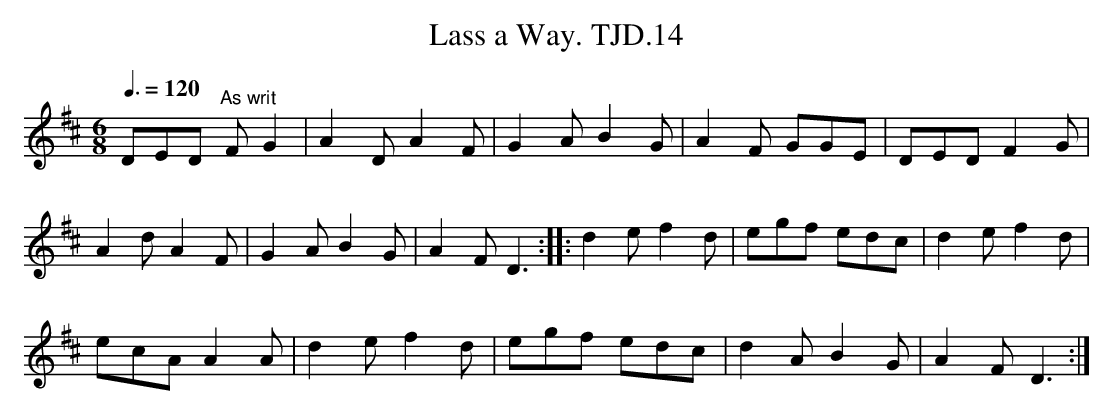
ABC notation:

X:1
T:Lass a Way. TJD.14
M:6/8
L:1/8
Q:3/8=120
K:D major
DED "^As writ"FG2|A2DA2F|G2AB2G|A2F GGE|DED F2G|!
A2dA2F|G2AB2G|A2FD3::d2ef2d|egf edc|d2ef2d|!
ecA A2A|d2ef2d|egf edc|d2AB2G|A2FD3:|]
